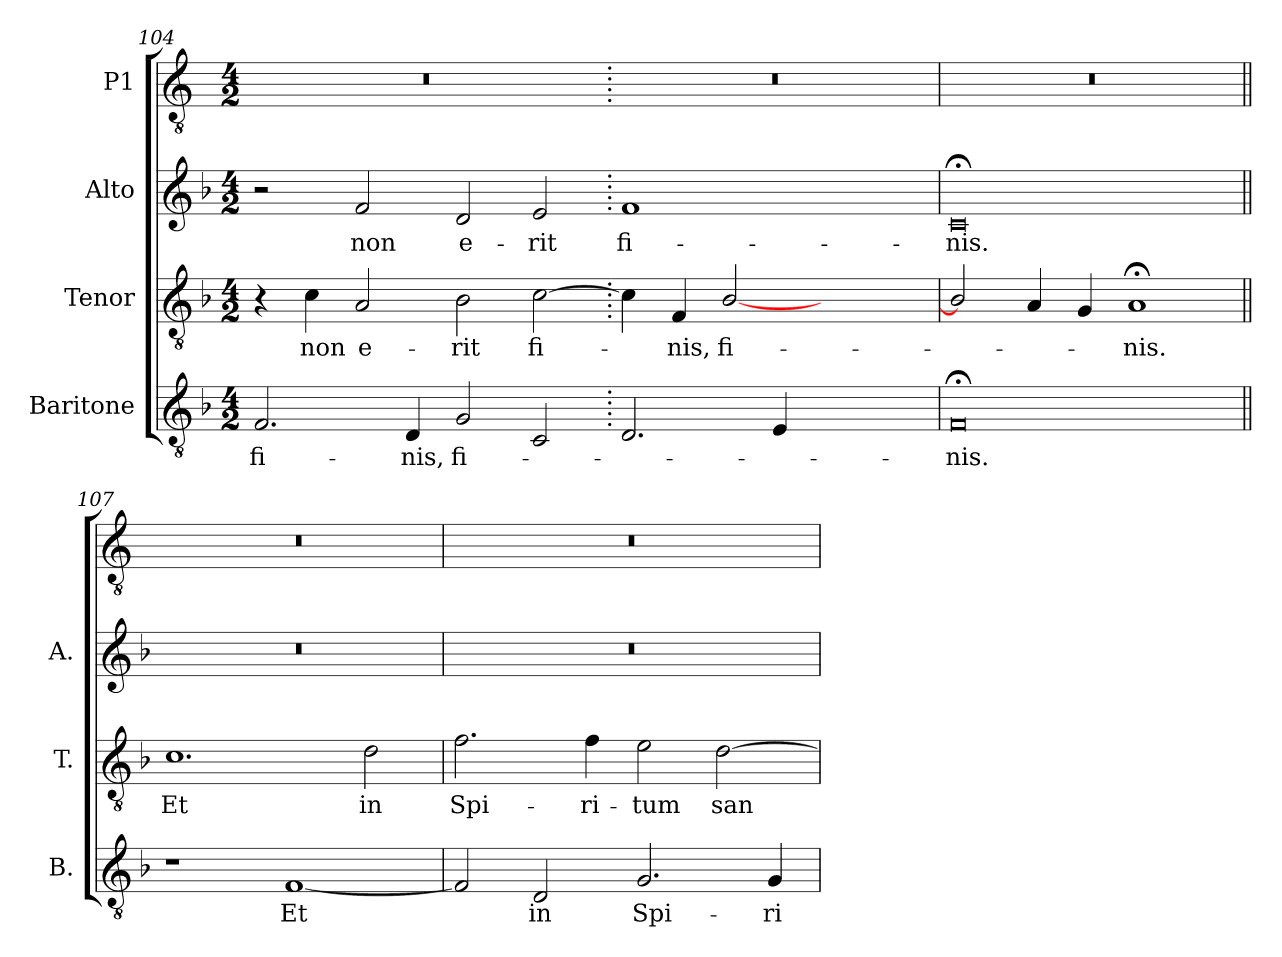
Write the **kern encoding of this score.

**kern	**text	**kern	**text	**kern	**text	**kern
*part4	*part4	*part3	*part3	*part2	*part2	*part1
*staff4	*staff4	*staff3	*staff3	*staff2	*staff2	*staff1
*I"Baritone	*	*I"Tenor	*	*I"Alto	*	*I"P1
*I'B.	*	*I'T.	*	*I'A.	*	*
*clefGv2	*	*clefGv2	*	*clefG2	*	*clefGv2
*ITrd7c12	*	*ITrd7c12	*	*	*	*ITrd7c12
*k[b-]	*	*k[b-]	*	*k[b-]	*	*k[]
*F:	*	*F:	*	*F:	*	*C:
*M4/2	*	*M4/2	*	*M4/2	*	*M4/2
=104	=104	=104	=104	=104	=104	=104
!	!LO:LY:b:color=#000000	!	!	!	!	!LO:N:vis=1
2.FFi/	fi-	4r	.	2r	.	0r
!	!	!	!LO:LY:b:color=#000000	!	!	!
.	.	4Ci\	non	.	.	.
!	!	!	!LO:LY:b:color=#000000	!	!	!
!	!	!	!	!	!LO:LY:b:color=#000000	!
.	.	2AAi/	e-	2fi/	non	.
!	!LO:LY:b:color=#000000	!	!	!	!	!
4DDi/	-nis,	.	.	.	.	.
!	!LO:LY:b:color=#000000	!	!	!	!	!
!	!	!	!LO:LY:b:color=#000000	!	!	!
!	!	!	!	!	!LO:LY:b:color=#000000	!
2GGi/	fi-	2BB-i\	-rit	2di/	e-	.
!	!	!	!LO:LY:b:color=#000000	!	!	!
!	!	!	!	!	!LO:LY:b:color=#000000	!
2CCi/	.	[2Ci\	fi-	2ei/	-rit	.
=105.	=105.	=105.	=105.	=105.	=105.	=105.
!	!	!	!	!	!LO:LY:b:color=#000000	!
2.DDi/	.	4Ci\]	.	1fi	fi-	0r
!	!	!	!LO:LY:b:color=#000000	!	!	!
.	.	4FFi/	-nis,	.	.	.
!	!	!	!LO:LY:b:color=#000000	!	!	!
.	.	[2BB-i/	fi-	.	.	.
4EEi/	.	.	.	.	.	.
1ryy	.	1ryy	.	1ryy	.	.
=106	=106	=106	=106	=106	=106	=106
!	!LO:LY:b:color=#000000	!	!	!	!	!
!	!	!	!	!	!LO:LY:b:color=#000000	!LO:N:vis=1
0FF;i	-nis.	2BB-i/]	.	0c;i	-nis.	0r
.	.	4AAi/	.	.	.	.
.	.	4GGi/	.	.	.	.
!	!	!	!LO:LY:b:color=#000000	!	!	!
.	.	1AA;i	-nis.	.	.	.
!!LO:LB:g=z
=107||	=107||	=107||	=107||	=107||	=107||	=107||
!	!	!	!LO:LY:b:color=#000000	!LO:N:vis=1	!	!LO:N:vis=1
1r	.	1.Ci	Et	0r	.	0r
!	!LO:LY:b:color=#000000	!	!	!	!	!
[1FFi	Et	.	.	.	.	.
!	!	!	!LO:LY:b:color=#000000	!	!	!
.	.	2Di\	in	.	.	.
=108	=108	=108	=108	=108	=108	=108
!	!	!	!LO:LY:b:color=#000000	!LO:N:vis=1	!	!LO:N:vis=1
2FFi/]	.	2.Fi\	Spi-	0r	.	0r
!	!LO:LY:b:color=#000000	!	!	!	!	!
2DDi/	in	.	.	.	.	.
!	!	!	!LO:LY:b:color=#000000	!	!	!
.	.	4Fi\	-ri-	.	.	.
!	!LO:LY:b:color=#000000	!	!	!	!	!
!	!	!	!LO:LY:b:color=#000000	!	!	!
2.GGi/	Spi-	2Ei\	-tum	.	.	.
!	!	!	!LO:LY:b:color=#000000	!	!	!
.	.	[2Di\	san-	.	.	.
!	!LO:LY:b:color=#000000	!	!	!	!	!
4GGi/	-ri-	.	.	.	.	.
=	=	=	=	=	=	=
*-	*-	*-	*-	*-	*-	*-
